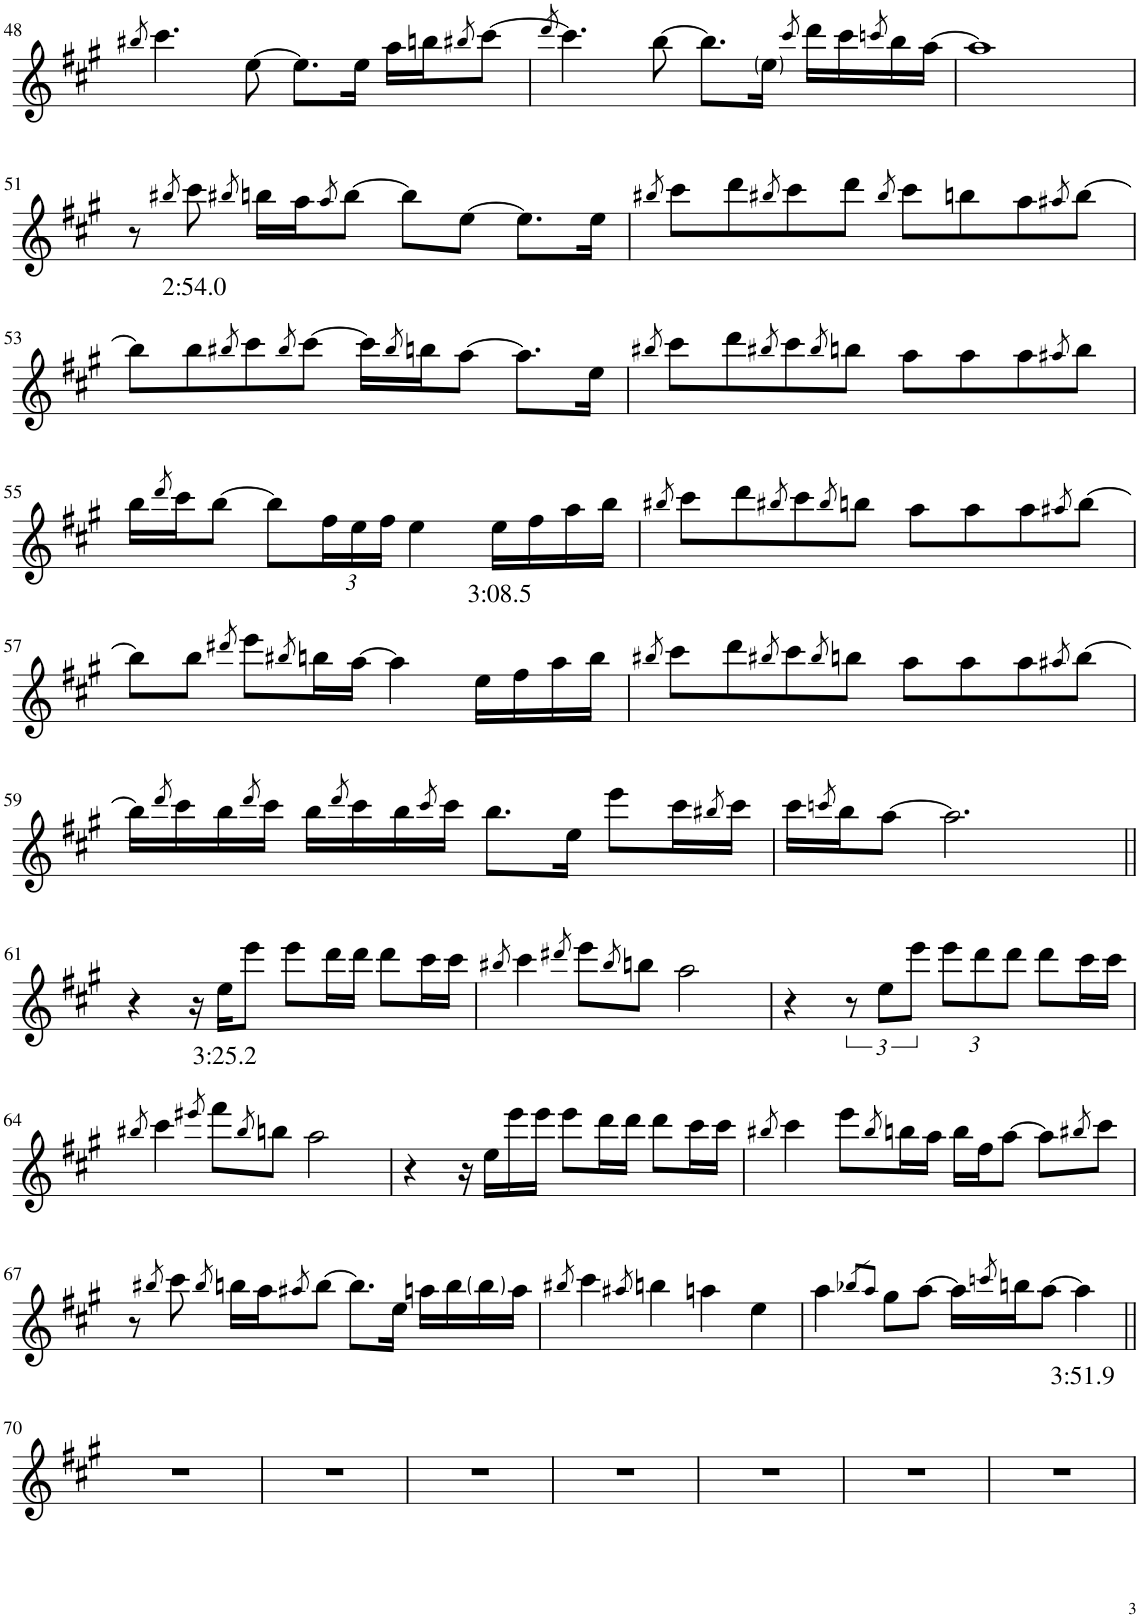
**kern	**text
*part1	*part1
*staff1	*staff1
*I"Piano	*
*I'Pno.	*
!!LO:PB:g=z
*clefG2	*
*k[f#c#g#]	*
*M4/4	*
=48	=48
8qbb#X/	.
4.ccc#\	.
[8ee\	.
8.ee\L]	.
16ee\Jk	.
16aa\LL	.
16bbn\J	.
8qbb#X/	.
[8ccc#\J	.
=49	=49
8qddd/	.
4.ccc#\]	.
[8bb\	.
8.bb\L]	.
16ee\Jk	.
8qccc#/	.
16ddd\LL	.
16ccc#\	.
8qcccn/	.
16bb\	.
[16aa\JJ	.
=50	=50
1aa]	.
!!LO:LB:g=z
=51	=51
8r	.
8qbb#X/	.
!	!LO:LY:b
8ccc#\	2:54.0
8qbb#X/	.
16bbn\LL	.
16aa\J	.
8qaa/	.
[8bb\J	.
8bb\L]	.
[8ee\J	.
8.ee\L]	.
16ee\Jk	.
=52	=52
8qbb#X/	.
8ccc#\L	.
8ddd\	.
8qbb#X/	.
8ccc#\	.
8ddd\J	.
8qbb#/	.
8ccc#\L	.
8bbn\	.
8aa\	.
8qaa#X/	.
[8bb\J	.
!!LO:LB:g=z
=53	=53
8bb\L]	.
8bb\	.
8qbb#X/	.
8ccc#\	.
8qbb#/	.
[8ccc#\J	.
16ccc#\LL]	.
8qbb#/	.
16bbn\J	.
[8aa\J	.
8.aa\L]	.
16ee\Jk	.
=54	=54
8qbb#X/	.
8ccc#\L	.
8ddd\	.
8qbb#X/	.
8ccc#\	.
8qbb#/	.
8bbn\J	.
8aa\L	.
8aa\	.
8aa\	.
8qaa#X/	.
8bb\J	.
!!LO:LB:g=z
=55	=55
16bb\LL	.
8qddd/	.
16ccc#\J	.
[8bb\J	.
8bb\L]	.
*Xbrackettup	*
24ff#\L	.
24ee\	.
24ff#\JJ	.
4ee\	.
!	!LO:LY:b
16ee\LL	3:08.5
16ff#\	.
16aa\	.
16bb\JJ	.
=56	=56
8qbb#X/	.
8ccc#\L	.
8ddd\	.
8qbb#X/	.
8ccc#\	.
8qbb#/	.
8bbn\J	.
8aa\L	.
8aa\	.
8aa\	.
8qaa#X/	.
[8bb\J	.
!!LO:LB:g=z
=57	=57
8bb\L]	.
8bb\J	.
8qddd#X/	.
8eee\L	.
8qbb#X/	.
16bbn\L	.
[16aa\JJ	.
4aa\]	.
16ee\LL	.
16ff#\	.
16aa\	.
16bb\JJ	.
=58	=58
8qbb#X/	.
8ccc#\L	.
8ddd\	.
8qbb#X/	.
8ccc#\	.
8qbb#/	.
8bbn\J	.
8aa\L	.
8aa\	.
8aa\	.
8qaa#X/	.
[8bb\J	.
!!LO:LB:g=z
=59	=59
16bb\LL]	.
8qddd/	.
16ccc#\	.
16bb\	.
8qddd/	.
16ccc#\JJ	.
16bb\LL	.
8qddd/	.
16ccc#\	.
16bb\	.
8qccc#/	.
16ccc#\JJ	.
8.bb\L	.
16ee\Jk	.
8eee\L	.
16ccc#\L	.
8qbb#X/	.
16ccc#\JJ	.
=60	=60
16ccc#\LL	.
8qcccn/	.
16bb\J	.
[8aa\J	.
2.aa\]	.
!!LO:LB:g=z
=61||	=61||
4r	.
16r	.
!	!LO:LY:b
16ee\KL	3:25.2
8eee\J	.
8eee\L	.
16ddd\L	.
16ddd\JJ	.
8ddd\L	.
16ccc#\L	.
16ccc#\JJ	.
=62	=62
8qbb#X/	.
4ccc#\	.
8qddd#X/	.
8eee\L	.
8qbb#/	.
8bbn\J	.
2aa\	.
=63	=63
4r	.
*brackettup	*
12r	.
12ee\L	.
12eee\J	.
*Xbrackettup	*
12eee\L	.
12ddd\	.
12ddd\J	.
8ddd\L	.
16ccc#\L	.
16ccc#\JJ	.
!!LO:LB:g=z
=64	=64
8qbb#X/	.
4ccc#\	.
8qeee#X/	.
8fff#\L	.
8qbb#/	.
8bbn\J	.
2aa\	.
=65	=65
4r	.
16r	.
16ee\LL	.
16eee\	.
16eee\JJ	.
8eee\L	.
16ddd\L	.
16ddd\JJ	.
8ddd\L	.
16ccc#\L	.
16ccc#\JJ	.
=66	=66
8qbb#X/	.
4ccc#\	.
8eee\L	.
8qbb#/	.
16bbn\L	.
16aa\JJ	.
16bb\LL	.
16ff#\J	.
[8aa\J	.
8aa\L]	.
8qbb#X/	.
8ccc#\J	.
!!LO:LB:g=z
=67	=67
8r	.
8qbb#X/	.
8ccc#\	.
8qbb#/	.
16bbn\LL	.
16aa\J	.
8qaa#X/	.
[8bb\J	.
8.bb\L]	.
16ee\Jk	.
16aan\LL	.
16bb\	.
16bb\	.
16aa\JJ	.
=68	=68
8qbb#X/	.
4ccc#\	.
8qaa#X/	.
4bbn\	.
4aan\	.
4ee\	.
=69	=69
4aa\	.
8qbb-X/L	.
8qaa/J	.
8gg#\L	.
[8aa\J	.
16aa\LL]	.
8qcccn/	.
16bbn\J	.
[8aa\J	.
!	!LO:LY:b
4aa\]	3:51.9
!!LO:LB:g=z
=70||	=70||
1r	.
=71	=71
1r	.
=72	=72
1r	.
=73	=73
1r	.
=74	=74
1r	.
=75	=75
1r	.
=76	=76
1r	.
=	=
*-	*-
